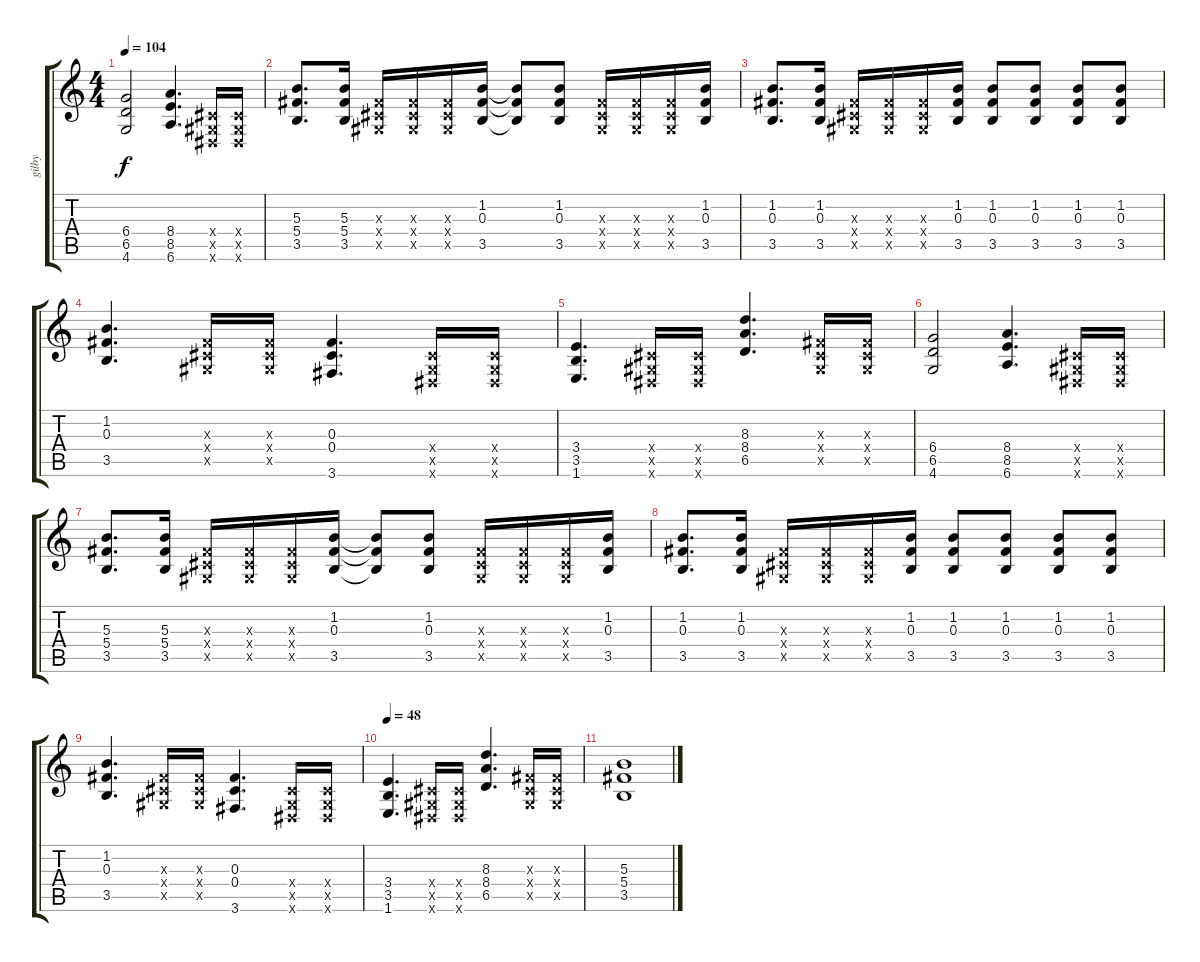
\track ("gilby" "gilby") {instrument overdrivenguitar}
\staff {score tabs}
\tuning (Eb4 Bb3 Gb3 Db3 Ab2 Eb2) {hide}
\ts (4 4)
\tempo 104
\clef g2
\ks c
(6.4 6.5 4.6).2{dy f} (8.4 8.5 6.6).4{d} (0.4{x} 0.5{x} 0.6{x}).16 (0.4{x} 0.5{x} 0.6{x}).16 |
(5.3 5.4 3.5).8{d} (5.3 5.4 3.5).16 (0.3{x} 0.4{x} 0.5{x}).16 (0.3{x} 0.4{x} 0.5{x}).16 (0.3{x} 0.4{x} 0.5{x}).16 (1.2 0.3 3.5).16 (1.2{t} 0.3{t} 3.5{t}).8 (1.2 0.3 3.5).8 (0.3{x} 0.4{x} 0.5{x}).16 (0.3{x} 0.4{x} 0.5{x}).16 (0.3{x} 0.4{x} 0.5{x}).16 (1.2 0.3 3.5).16 |
(1.2 0.3 3.5).8{d} (1.2 0.3 3.5).16 (0.3{x} 0.4{x} 0.5{x}).16 (0.3{x} 0.4{x} 0.5{x}).16 (0.3{x} 0.4{x} 0.5{x}).16 (1.2 0.3 3.5).16 (1.2 0.3 3.5).8 (1.2 0.3 3.5).8 (1.2 0.3 3.5).8 (1.2 0.3 3.5).8 |
(1.2 0.3 3.5).4{d} (0.3{x} 0.4{x} 0.5{x}).16 (0.3{x} 0.4{x} 0.5{x}).16 (0.3 0.4 3.6).4{d} (0.4{x} 0.5{x} 0.6{x}).16 (0.4{x} 0.5{x} 0.6{x}).16 |
(3.4 3.5 1.6).4{d} (0.4{x} 0.5{x} 0.6{x}).16 (0.4{x} 0.5{x} 0.6{x}).16 (8.3 8.4 6.5).4{d} (0.3{x} 0.4{x} 0.5{x}).16 (0.3{x} 0.4{x} 0.5{x}).16 |
(6.4 6.5 4.6).2 (8.4 8.5 6.6).4{d} (0.4{x} 0.5{x} 0.6{x}).16 (0.4{x} 0.5{x} 0.6{x}).16 |
(5.3 5.4 3.5).8{d} (5.3 5.4 3.5).16 (0.3{x} 0.4{x} 0.5{x}).16 (0.3{x} 0.4{x} 0.5{x}).16 (0.3{x} 0.4{x} 0.5{x}).16 (1.2 0.3 3.5).16 (1.2{t} 0.3{t} 3.5{t}).8 (1.2 0.3 3.5).8 (0.3{x} 0.4{x} 0.5{x}).16 (0.3{x} 0.4{x} 0.5{x}).16 (0.3{x} 0.4{x} 0.5{x}).16 (1.2 0.3 3.5).16 |
(1.2 0.3 3.5).8{d} (1.2 0.3 3.5).16 (0.3{x} 0.4{x} 0.5{x}).16 (0.3{x} 0.4{x} 0.5{x}).16 (0.3{x} 0.4{x} 0.5{x}).16 (1.2 0.3 3.5).16 (1.2 0.3 3.5).8 (1.2 0.3 3.5).8 (1.2 0.3 3.5).8 (1.2 0.3 3.5).8 |
(1.2 0.3 3.5).4{d} (0.3{x} 0.4{x} 0.5{x}).16 (0.3{x} 0.4{x} 0.5{x}).16 (0.3 0.4 3.6).4{d} (0.4{x} 0.5{x} 0.6{x}).16 (0.4{x} 0.5{x} 0.6{x}).16 |
\tempo 48
(3.4 3.5 1.6).4{d} (0.4{x} 0.5{x} 0.6{x}).16 (0.4{x} 0.5{x} 0.6{x}).16 (8.3 8.4 6.5).4{d} (0.3{x} 0.4{x} 0.5{x}).16 (0.3{x} 0.4{x} 0.5{x}).16 |
(5.3 5.4 3.5).1
